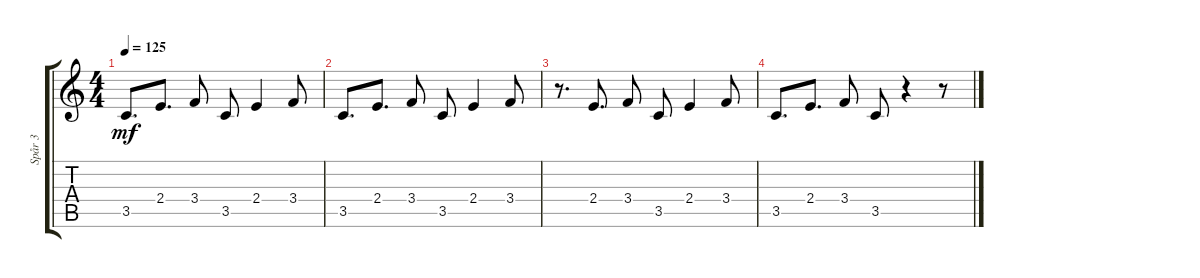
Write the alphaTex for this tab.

\track ("Spår 3" "Spår 3") {instrument overdrivenguitar}
\staff {score tabs}
\tuning (E4 B3 G3 D3 A2 E2) {hide}
\ts (4 4)
\tempo 125
\clef g2
\ks c
3.5.8{d dy mf volume 14} 2.4.8{d} 3.4.8 3.5.8 2.4.4 3.4.8 |
3.5.8{d} 2.4.8{d} 3.4.8 3.5.8 2.4.4 3.4.8 |
r.8{d} 2.4.8{d} 3.4.8 3.5.8 2.4.4 3.4.8 |
3.5.8{d} 2.4.8{d} 3.4.8 3.5.8 r.4 r.8
